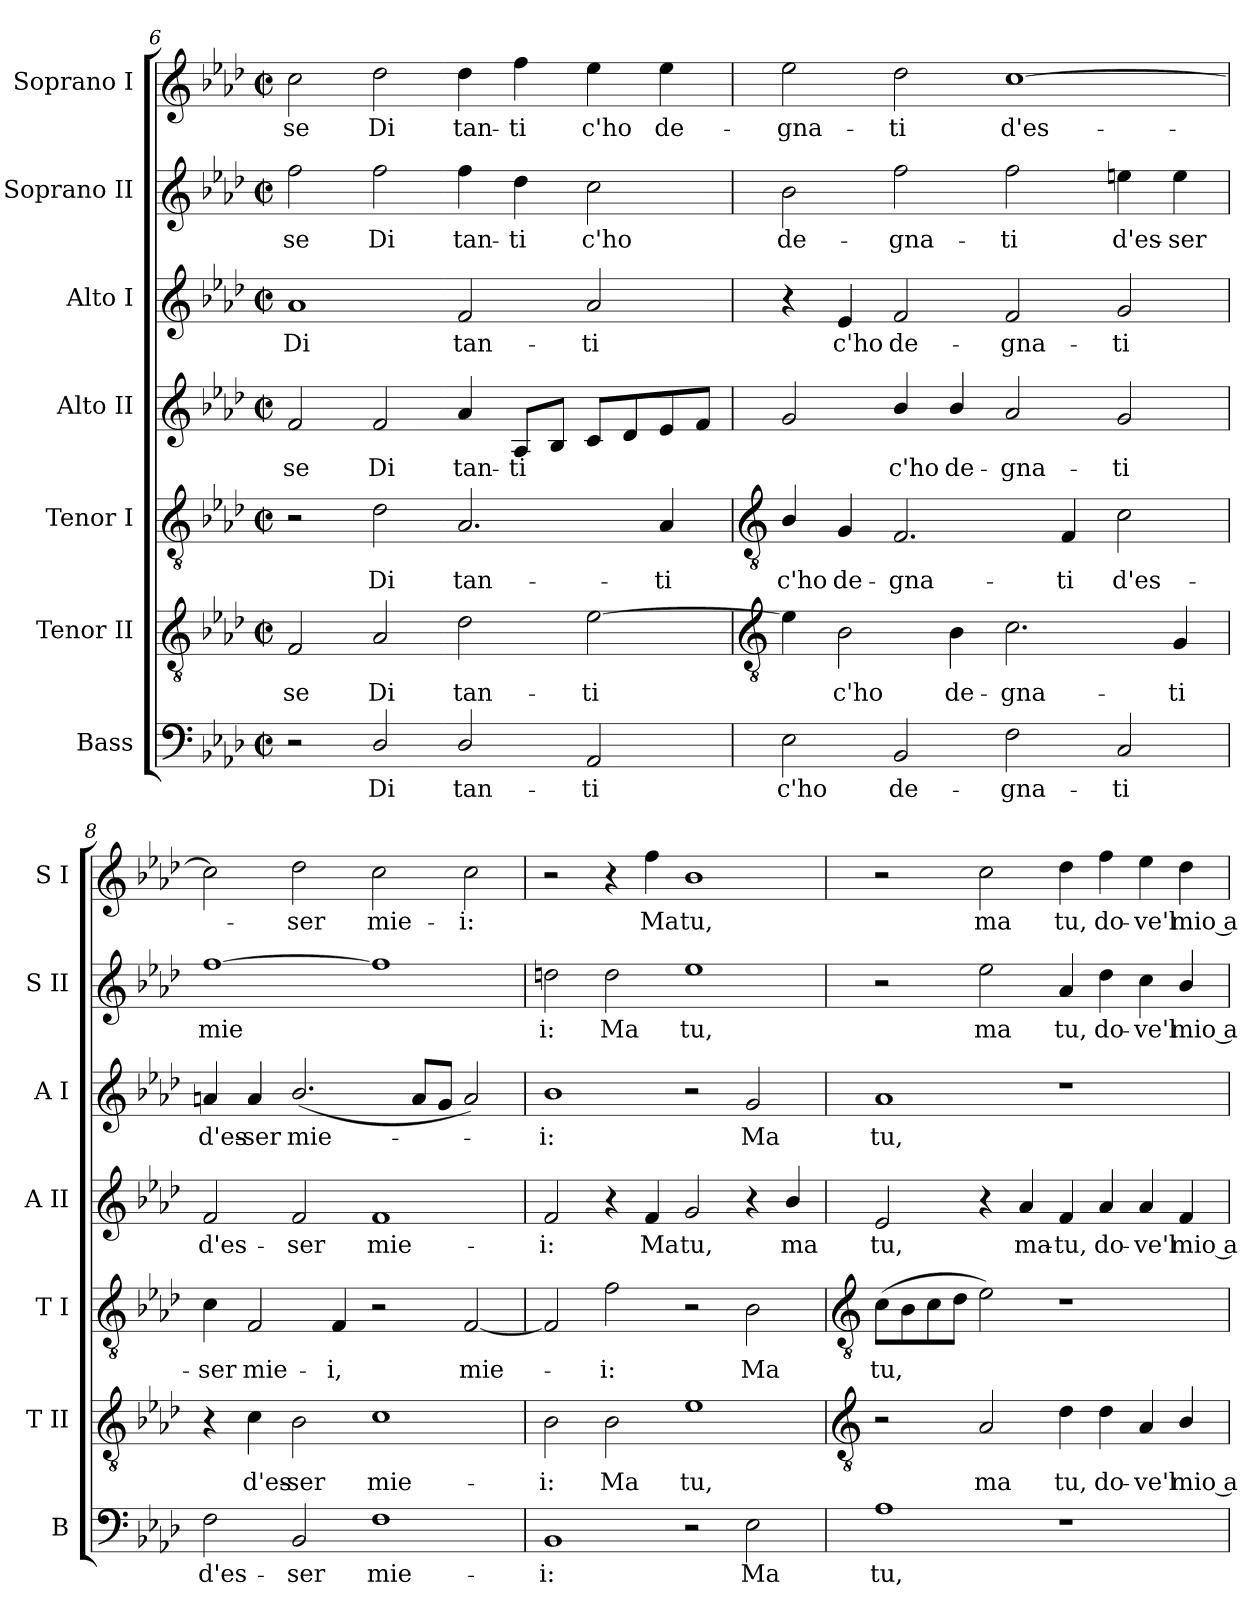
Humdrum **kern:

**kern	**text	**kern	**text	**kern	**text	**kern	**text	**kern	**text	**kern	**text	**kern	**text
*part7	*part7	*part6	*part6	*part5	*part5	*part4	*part4	*part3	*part3	*part2	*part2	*part1	*part1
*staff7	*staff7	*staff6	*staff6	*staff5	*staff5	*staff4	*staff4	*staff3	*staff3	*staff2	*staff2	*staff1	*staff1
*I"Bass	*	*I"Tenor II	*	*I"Tenor I	*	*I"Alto II	*	*I"Alto I	*	*I"Soprano II	*	*I"Soprano I	*
*I'B	*	*I'T II	*	*I'T I	*	*I'A II	*	*I'A I	*	*I'S II	*	*I'S I	*
*clefF4	*	*clefGv2	*	*clefGv2	*	*clefG2	*	*clefG2	*	*clefG2	*	*clefG2	*
*k[b-e-a-d-]	*	*k[b-e-a-d-]	*	*k[b-e-a-d-]	*	*k[b-e-a-d-]	*	*k[b-e-a-d-]	*	*k[b-e-a-d-]	*	*k[b-e-a-d-]	*
*A-:	*	*A-:	*	*A-:	*	*A-:	*	*A-:	*	*A-:	*	*A-:	*
*M4/2	*	*M4/2	*	*M4/2	*	*M4/2	*	*M4/2	*	*M4/2	*	*M4/2	*
*met(c|)	*	*met(c|)	*	*met(c|)	*	*met(c|)	*	*met(c|)	*	*met(c|)	*	*met(c|)	*
=6	=6	=6	=6	=6	=6	=6	=6	=6	=6	=6	=6	=6	=6
!	!	!	!LO:LY:b	!	!	!	!LO:LY:b	!	!LO:LY:b	!	!LO:LY:b	!	!LO:LY:b
2r	.	2F	-se	2r	.	2f	-se	1a-	Di	2ff	-se	2cc	se
!	!LO:LY:b	!	!LO:LY:b	!	!LO:LY:b	!	!LO:LY:b	!	!	!	!LO:LY:b	!	!LO:LY:b
2D-/	Di	2A-	Di	2d-	Di	2f	Di	.	.	2ff	Di	2dd-	Di
!	!LO:LY:b	!	!LO:LY:b	!	!LO:LY:b	!	!LO:LY:b	!	!LO:LY:b	!	!LO:LY:b	!	!LO:LY:b
2D-/	tan-	2d-	tan-	2.A-	tan-	4a-	tan-	2f	tan-	4ff	tan-	4dd-	tan-
!	!	!	!	!	!	!	!LO:LY:b	!	!	!	!LO:LY:b	!	!LO:LY:b
.	.	.	.	.	.	8A-L	-ti	.	.	4dd-	-ti	4ff	-ti
.	.	.	.	.	.	8B-J	.	.	.	.	.	.	.
!	!LO:LY:b	!	!LO:LY:b	!	!	!	!	!	!LO:LY:b	!	!LO:LY:b	!	!LO:LY:b
2AA-	-ti	[2e-	-ti	.	.	8cL	.	2a-	-ti	2cc	c'ho	4ee-	c'ho
.	.	.	.	.	.	8d-	.	.	.	.	.	.	.
!	!	!	!	!	!LO:LY:b	!	!	!	!	!	!	!	!LO:LY:b
.	.	.	.	4A-	-ti	8e-	.	.	.	.	.	4ee-	de-
.	.	.	.	.	.	8fJ	.	.	.	.	.	.	.
!!LO:LB:g=z
=7	=7	=7	=7	=7	=7	=7	=7	=7	=7	=7	=7	=7	=7
*	*	*clefGv2	*	*clefGv2	*	*	*	*	*	*	*	*	*
!	!LO:LY:b	!	!	!	!LO:LY:b	!	!	!	!	!	!LO:LY:b	!	!LO:LY:b
2E-	c'ho	4e-]	.	4B-/	c'ho	2g	.	4r	.	2b-	de-	2ee-	-gna-
!	!	!	!LO:LY:b	!	!LO:LY:b	!	!	!	!LO:LY:b	!	!	!	!
.	.	2B-	c'ho	4G	de-	.	.	4e-	c'ho	.	.	.	.
!	!LO:LY:b	!	!	!	!LO:LY:b	!	!LO:LY:b	!	!LO:LY:b	!	!LO:LY:b	!	!LO:LY:b
2BB-	de-	.	.	2.F	-gna-	4b-/	c'ho	2f	de-	2ff	-gna-	2dd-	-ti
!	!	!	!LO:LY:b	!	!	!	!LO:LY:b	!	!	!	!	!	!
.	.	4B-	de-	.	.	4b-/	de-	.	.	.	.	.	.
!	!LO:LY:b	!	!LO:LY:b	!	!	!	!LO:LY:b	!	!LO:LY:b	!	!LO:LY:b	!	!LO:LY:b
2F	-gna-	2.c	-gna-	.	.	2a-	-gna-	2f	-gna-	2ff	-ti	[1cc	d'es-
!	!	!	!	!	!LO:LY:b	!	!	!	!	!	!	!	!
.	.	.	.	4F	-ti	.	.	.	.	.	.	.	.
!	!LO:LY:b	!	!	!	!LO:LY:b	!	!LO:LY:b	!	!LO:LY:b	!	!LO:LY:b	!	!
2C	-ti	.	.	2c	d'es-	2g	-ti	2g	-ti	4een	d'es-	.	.
!	!	!	!LO:LY:b	!	!	!	!	!	!	!	!LO:LY:b	!	!
.	.	4G	-ti	.	.	.	.	.	.	4ee	-ser	.	.
=8	=8	=8	=8	=8	=8	=8	=8	=8	=8	=8	=8	=8	=8
!	!LO:LY:b	!	!	!	!LO:LY:b	!	!LO:LY:b	!	!LO:LY:b	!	!LO:LY:b	!	!
2F	d'es-	4r	.	4c	-ser	2f	d'es-	4an	d'es-	[1ff	mie	2cc]	.
!	!	!	!LO:LY:b	!	!LO:LY:b	!	!	!	!LO:LY:b	!	!	!	!
.	.	4c	d'es-	2F	mie-	.	.	4a	-ser	.	.	.	.
!	!LO:LY:b	!	!LO:LY:b	!	!	!	!LO:LY:b	!	!LO:LY:b	!	!	!	!LO:LY:b
2BB-	-ser	2B-	-ser	.	.	2f	-ser	(<2.b-/	mie-	.	.	2dd-	ser
!	!	!	!	!	!LO:LY:b	!	!	!	!	!	!	!	!
.	.	.	.	4F	-i,	.	.	.	.	.	.	.	.
!	!LO:LY:b	!	!LO:LY:b	!	!	!	!LO:LY:b	!	!	!	!	!	!LO:LY:b
1F	mie-	1c	mie-	2r	.	1f	mie-	.	.	1ff]	.	2cc	mie-
.	.	.	.	.	.	.	.	8aL	.	.	.	.	.
.	.	.	.	.	.	.	.	8gJ	.	.	.	.	.
!	!	!	!	!	!LO:LY:b	!	!	!	!	!	!	!	!LO:LY:b
.	.	.	.	[2F	mie-	.	.	2a)	.	.	.	2cc	-i:
=9	=9	=9	=9	=9	=9	=9	=9	=9	=9	=9	=9	=9	=9
!	!LO:LY:b	!	!LO:LY:b	!	!	!	!LO:LY:b	!	!LO:LY:b	!	!LO:LY:b	!	!
1BB-	-i:	2B-	-i:	2F]	.	2f	-i:	1b-	i:	2ddn	i:	2r	.
!	!	!	!LO:LY:b	!	!LO:LY:b	!	!	!	!	!	!LO:LY:b	!	!
.	.	2B-	Ma	2f	i:	4r	.	.	.	2dd	Ma	4r	.
!	!	!	!	!	!	!	!LO:LY:b	!	!	!	!	!	!LO:LY:b
.	.	.	.	.	.	4f	Ma	.	.	.	.	4ff	Ma
!	!	!	!LO:LY:b	!	!	!	!LO:LY:b	!	!	!	!LO:LY:b	!	!LO:LY:b
2r	.	1e-	tu,	2r	.	2g	tu,	2r	.	1ee-	tu,	1b-	tu,
!	!LO:LY:b	!	!	!	!LO:LY:b	!	!	!	!LO:LY:b	!	!	!	!
2E-	Ma	.	.	2B-	Ma	4r	.	2g	Ma	.	.	.	.
!	!	!	!	!	!	!	!LO:LY:b	!	!	!	!	!	!
.	.	.	.	.	.	4b-/	ma	.	.	.	.	.	.
!!LO:LB:g=z
=10	=10	=10	=10	=10	=10	=10	=10	=10	=10	=10	=10	=10	=10
*	*	*clefGv2	*	*clefGv2	*	*	*	*	*	*	*	*	*
!	!LO:LY:b	!	!	!	!LO:LY:b	!	!LO:LY:b	!	!LO:LY:b	!	!	!	!
1A-	tu,	2r	.	(>8cL	tu,	2e-	tu,	1a-	tu,	2r	.	2r	.
.	.	.	.	8B-	.	.	.	.	.	.	.	.	.
.	.	.	.	8c	.	.	.	.	.	.	.	.	.
.	.	.	.	8d-J	.	.	.	.	.	.	.	.	.
!	!	!	!LO:LY:b	!	!	!	!	!	!	!	!LO:LY:b	!	!LO:LY:b
.	.	2A-	ma	2e-)	.	4r	.	.	.	2ee-	ma	2cc	ma
!	!	!	!	!	!	!	!LO:LY:b	!	!	!	!	!	!
.	.	.	.	.	.	4a-	ma-	.	.	.	.	.	.
!	!	!	!LO:LY:b	!	!	!	!LO:LY:b	!	!	!	!LO:LY:b	!	!LO:LY:b
1r	.	4d-	tu,	1r	.	4f	-tu,	1r	.	4a-	tu,	4dd-	tu,
!	!	!	!LO:LY:b	!	!	!	!LO:LY:b	!	!	!	!LO:LY:b	!	!LO:LY:b
.	.	4d-	do-	.	.	4a-	do-	.	.	4dd-	do-	4ff	do-
!	!	!	!LO:LY:b	!	!	!	!LO:LY:b	!	!	!	!LO:LY:b	!	!LO:LY:b
.	.	4A-	-ve'l	.	.	4a-	-ve'l	.	.	4cc	-ve'l	4ee-	-ve'l
!	!	!	!LO:LY:b	!	!	!	!LO:LY:b	!	!	!	!LO:LY:b	!	!LO:LY:b
.	.	4B-/	mio a-	.	.	4f	mio a-	.	.	4b-/	mio a-	4dd-	mio a-
=	=	=	=	=	=	=	=	=	=	=	=	=	=
*-	*-	*-	*-	*-	*-	*-	*-	*-	*-	*-	*-	*-	*-
